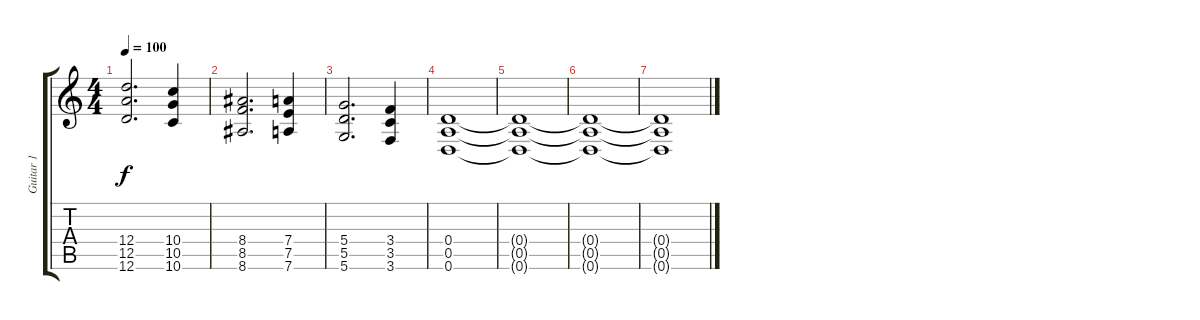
\track ("Guitar 1" "Guitar 1") {instrument distortionguitar}
\staff {score tabs}
\tuning (E4 B3 G3 D3 A2 D2) {hide}
\ts (4 4)
\tempo 100
\clef g2
\ks c
(12.4 12.5 12.6).2{d dy f} (10.4 10.5 10.6).4 |
(8.4 8.5 8.6).2{d} (7.4 7.5 7.6).4 |
(5.4 5.5 5.6).2{d} (3.4 3.5 3.6).4 |
(0.4 0.5 0.6).1 |
(0.4{t} 0.5{t} 0.6{t}).1 |
(0.4{t} 0.5{t} 0.6{t}).1 |
(0.4{t} 0.5{t} 0.6{t}).1
